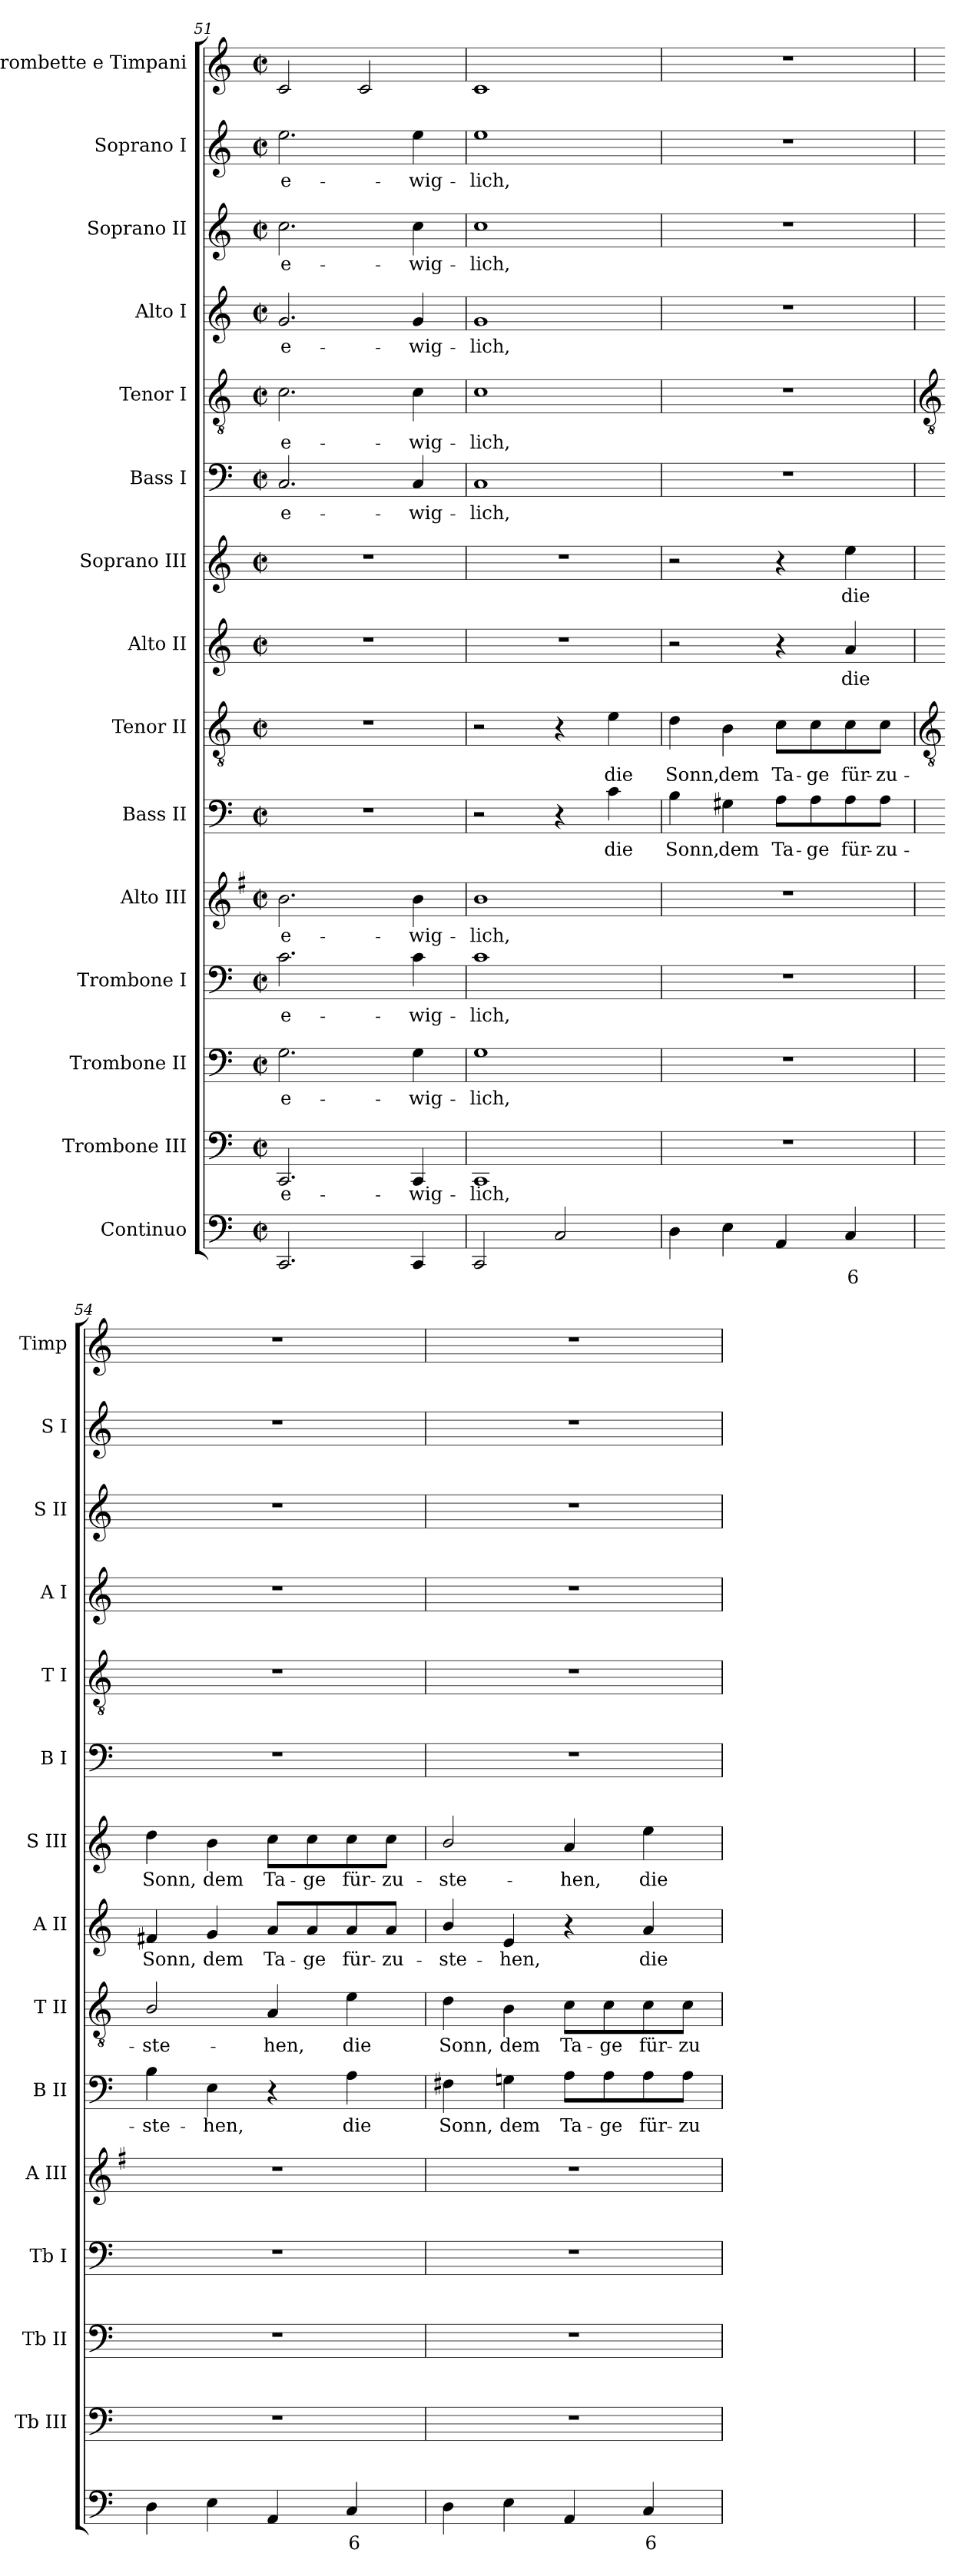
**kern	**text	**kern	**text	**kern	**text	**kern	**text	**kern	**text	**kern	**text	**kern	**text	**kern	**text	**kern	**text	**kern	**text	**kern	**text	**kern	**text	**kern	**text	**kern	**text	**kern
*part15	*part15	*part14	*part14	*part13	*part13	*part12	*part12	*part11	*part11	*part10	*part10	*part9	*part9	*part8	*part8	*part7	*part7	*part6	*part6	*part5	*part5	*part4	*part4	*part3	*part3	*part2	*part2	*part1
*staff15	*staff15	*staff14	*staff14	*staff13	*staff13	*staff12	*staff12	*staff11	*staff11	*staff10	*staff10	*staff9	*staff9	*staff8	*staff8	*staff7	*staff7	*staff6	*staff6	*staff5	*staff5	*staff4	*staff4	*staff3	*staff3	*staff2	*staff2	*staff1
*I"Continuo	*	*I"Trombone III	*	*I"Trombone II	*	*I"Trombone I	*	*I"Alto III	*	*I"Bass II	*	*I"Tenor II	*	*I"Alto II	*	*I"Soprano III	*	*I"Bass I	*	*I"Tenor I	*	*I"Alto I	*	*I"Soprano II	*	*I"Soprano I	*	*I"Trombette  e Timpani
*	*	*I'Tb III	*	*I'Tb II	*	*I'Tb I	*	*I'A III	*	*I'B II	*	*I'T II	*	*I'A II	*	*I'S III	*	*I'B I	*	*I'T I	*	*I'A I	*	*I'S II	*	*I'S I	*	*I'Timp
*clefF4	*	*clefF4	*	*clefF4	*	*clefF4	*	*clefG2	*	*clefF4	*	*clefGv2	*	*clefG2	*	*clefG2	*	*clefF4	*	*clefGv2	*	*clefG2	*	*clefG2	*	*clefG2	*	*clefG2
*	*	*	*	*	*	*	*	*ITrd4c7	*	*	*	*	*	*	*	*	*	*	*	*	*	*	*	*	*	*	*	*
*k[]	*	*k[]	*	*k[]	*	*k[]	*	*k[]	*	*k[]	*	*k[]	*	*k[]	*	*k[]	*	*k[]	*	*k[]	*	*k[]	*	*k[]	*	*k[]	*	*k[]
*C:	*	*C:	*	*C:	*	*C:	*	*C:	*	*C:	*	*C:	*	*C:	*	*C:	*	*C:	*	*C:	*	*C:	*	*C:	*	*C:	*	*C:
*M2/2	*	*M2/2	*	*M2/2	*	*M2/2	*	*M2/2	*	*M2/2	*	*M2/2	*	*M2/2	*	*M2/2	*	*M2/2	*	*M2/2	*	*M2/2	*	*M2/2	*	*M2/2	*	*M2/2
*met(c|)	*	*met(c|)	*	*met(c|)	*	*met(c|)	*	*met(c|)	*	*met(c|)	*	*met(c|)	*	*met(c|)	*	*met(c|)	*	*met(c|)	*	*met(c|)	*	*met(c|)	*	*met(c|)	*	*met(c|)	*	*met(c|)
=51	=51	=51	=51	=51	=51	=51	=51	=51	=51	=51	=51	=51	=51	=51	=51	=51	=51	=51	=51	=51	=51	=51	=51	=51	=51	=51	=51	=51
!	!	!	!LO:LY:b	!	!LO:LY:b	!	!LO:LY:b	!	!LO:LY:b	!	!	!	!	!	!	!	!	!	!LO:LY:b	!	!LO:LY:b	!	!LO:LY:b	!	!LO:LY:b	!	!LO:LY:b	!
2.CC	.	2.CC	e-	2.G	e-	2.c	e-	2.e	e-	1r	.	1r	.	1r	.	1r	.	2.C	e-	2.c	e-	2.g	e-	2.cc	e-	2.ee	e-	2c
.	.	.	.	.	.	.	.	.	.	.	.	.	.	.	.	.	.	.	.	.	.	.	.	.	.	.	.	2c
!	!	!	!LO:LY:b	!	!LO:LY:b	!	!LO:LY:b	!	!LO:LY:b	!	!	!	!	!	!	!	!	!	!LO:LY:b	!	!LO:LY:b	!	!LO:LY:b	!	!LO:LY:b	!	!LO:LY:b	!
4CC	.	4CC	-wig-	4G	-wig-	4c	-wig-	4e	-wig-	.	.	.	.	.	.	.	.	4C	-wig-	4c	-wig-	4g	-wig-	4cc	-wig-	4ee	-wig-	.
=52	=52	=52	=52	=52	=52	=52	=52	=52	=52	=52	=52	=52	=52	=52	=52	=52	=52	=52	=52	=52	=52	=52	=52	=52	=52	=52	=52	=52
!	!	!	!LO:LY:b	!	!LO:LY:b	!	!LO:LY:b	!	!LO:LY:b	!	!	!	!	!	!	!	!	!	!LO:LY:b	!	!LO:LY:b	!	!LO:LY:b	!	!LO:LY:b	!	!LO:LY:b	!
2CC	.	1CC	-lich,	1G	-lich,	1c	-lich,	1e	-lich,	2r	.	2r	.	1r	.	1r	.	1C	-lich,	1c	-lich,	1g	-lich,	1cc	-lich,	1ee	-lich,	1c
2C	.	.	.	.	.	.	.	.	.	4r	.	4r	.	.	.	.	.	.	.	.	.	.	.	.	.	.	.	.
!	!	!	!	!	!	!	!	!	!	!	!LO:LY:b	!	!LO:LY:b	!	!	!	!	!	!	!	!	!	!	!	!	!	!	!
.	.	.	.	.	.	.	.	.	.	4c	die	4e	die	.	.	.	.	.	.	.	.	.	.	.	.	.	.	.
=53	=53	=53	=53	=53	=53	=53	=53	=53	=53	=53	=53	=53	=53	=53	=53	=53	=53	=53	=53	=53	=53	=53	=53	=53	=53	=53	=53	=53
!	!	!	!	!	!	!	!	!	!	!	!LO:LY:b	!	!LO:LY:b	!	!	!	!	!	!	!	!	!	!	!	!	!	!	!
4D	.	1r	.	1r	.	1r	.	1r	.	4B	Sonn,	4d	Sonn,	2r	.	2r	.	1r	.	1r	.	1r	.	1r	.	1r	.	1r
!	!	!	!	!	!	!	!	!	!	!	!LO:LY:b	!	!LO:LY:b	!	!	!	!	!	!	!	!	!	!	!	!	!	!	!
4E	.	.	.	.	.	.	.	.	.	4G#X	dem	4B	dem	.	.	.	.	.	.	.	.	.	.	.	.	.	.	.
!	!	!	!	!	!	!	!	!	!	!	!LO:LY:b	!	!LO:LY:b	!	!	!	!	!	!	!	!	!	!	!	!	!	!	!
4AA	.	.	.	.	.	.	.	.	.	8A\L	Ta-	8c\L	Ta-	4r	.	4r	.	.	.	.	.	.	.	.	.	.	.	.
!	!	!	!	!	!	!	!	!	!	!	!LO:LY:b	!	!LO:LY:b	!	!	!	!	!	!	!	!	!	!	!	!	!	!	!
.	.	.	.	.	.	.	.	.	.	8A\	-ge	8c\	-ge	.	.	.	.	.	.	.	.	.	.	.	.	.	.	.
!	!LO:LY:b	!	!	!	!	!	!	!	!	!	!LO:LY:b	!	!LO:LY:b	!	!LO:LY:b	!	!LO:LY:b	!	!	!	!	!	!	!	!	!	!	!
4C	6	.	.	.	.	.	.	.	.	8A\	für-	8c\	für-	4a	die	4ee	die	.	.	.	.	.	.	.	.	.	.	.
!	!	!	!	!	!	!	!	!	!	!	!LO:LY:b	!	!LO:LY:b	!	!	!	!	!	!	!	!	!	!	!	!	!	!	!
.	.	.	.	.	.	.	.	.	.	8A\J	-zu-	8c\J	-zu-	.	.	.	.	.	.	.	.	.	.	.	.	.	.	.
!!LO:LB:g=z
=54	=54	=54	=54	=54	=54	=54	=54	=54	=54	=54	=54	=54	=54	=54	=54	=54	=54	=54	=54	=54	=54	=54	=54	=54	=54	=54	=54	=54
*	*	*	*	*	*	*	*	*	*	*	*	*clefGv2	*	*	*	*	*	*	*	*clefGv2	*	*	*	*	*	*	*	*
!	!	!	!	!	!	!	!	!	!	!	!LO:LY:b	!	!LO:LY:b	!	!LO:LY:b	!	!LO:LY:b	!	!	!	!	!	!	!	!	!	!	!
4D	.	1r	.	1r	.	1r	.	1r	.	4B	-ste-	2B/	-ste-	4f#X	Sonn,	4dd	Sonn,	1r	.	1r	.	1r	.	1r	.	1r	.	1r
!	!	!	!	!	!	!	!	!	!	!	!LO:LY:b	!	!	!	!LO:LY:b	!	!LO:LY:b	!	!	!	!	!	!	!	!	!	!	!
4E	.	.	.	.	.	.	.	.	.	4E	-hen,	.	.	4g	dem	4b	dem	.	.	.	.	.	.	.	.	.	.	.
!	!	!	!	!	!	!	!	!	!	!	!	!	!LO:LY:b	!	!LO:LY:b	!	!LO:LY:b	!	!	!	!	!	!	!	!	!	!	!
4AA	.	.	.	.	.	.	.	.	.	4r	.	4A	-hen,	8a/L	Ta-	8cc\L	Ta-	.	.	.	.	.	.	.	.	.	.	.
!	!	!	!	!	!	!	!	!	!	!	!	!	!	!	!LO:LY:b	!	!LO:LY:b	!	!	!	!	!	!	!	!	!	!	!
.	.	.	.	.	.	.	.	.	.	.	.	.	.	8a/	-ge	8cc\	-ge	.	.	.	.	.	.	.	.	.	.	.
!	!LO:LY:b	!	!	!	!	!	!	!	!	!	!LO:LY:b	!	!LO:LY:b	!	!LO:LY:b	!	!LO:LY:b	!	!	!	!	!	!	!	!	!	!	!
4C	6	.	.	.	.	.	.	.	.	4A	die	4e	die	8a/	für-	8cc\	für-	.	.	.	.	.	.	.	.	.	.	.
!	!	!	!	!	!	!	!	!	!	!	!	!	!	!	!LO:LY:b	!	!LO:LY:b	!	!	!	!	!	!	!	!	!	!	!
.	.	.	.	.	.	.	.	.	.	.	.	.	.	8a/J	-zu-	8cc\J	-zu-	.	.	.	.	.	.	.	.	.	.	.
=55	=55	=55	=55	=55	=55	=55	=55	=55	=55	=55	=55	=55	=55	=55	=55	=55	=55	=55	=55	=55	=55	=55	=55	=55	=55	=55	=55	=55
!	!	!	!	!	!	!	!	!	!	!	!LO:LY:b	!	!LO:LY:b	!	!LO:LY:b	!	!LO:LY:b	!	!	!	!	!	!	!	!	!	!	!
4D	.	1r	.	1r	.	1r	.	1r	.	4F#X	Sonn,	4d	Sonn,	4b/	-ste-	2b/	-ste-	1r	.	1r	.	1r	.	1r	.	1r	.	1r
!	!	!	!	!	!	!	!	!	!	!	!LO:LY:b	!	!LO:LY:b	!	!LO:LY:b	!	!	!	!	!	!	!	!	!	!	!	!	!
4E	.	.	.	.	.	.	.	.	.	4Gn	dem	4B	dem	4e	-hen,	.	.	.	.	.	.	.	.	.	.	.	.	.
!	!	!	!	!	!	!	!	!	!	!	!LO:LY:b	!	!LO:LY:b	!	!	!	!LO:LY:b	!	!	!	!	!	!	!	!	!	!	!
4AA	.	.	.	.	.	.	.	.	.	8A\L	Ta-	8c\L	Ta-	4r	.	4a	-hen,	.	.	.	.	.	.	.	.	.	.	.
!	!	!	!	!	!	!	!	!	!	!	!LO:LY:b	!	!LO:LY:b	!	!	!	!	!	!	!	!	!	!	!	!	!	!	!
.	.	.	.	.	.	.	.	.	.	8A\	-ge	8c\	-ge	.	.	.	.	.	.	.	.	.	.	.	.	.	.	.
!	!LO:LY:b	!	!	!	!	!	!	!	!	!	!LO:LY:b	!	!LO:LY:b	!	!LO:LY:b	!	!LO:LY:b	!	!	!	!	!	!	!	!	!	!	!
4C	6	.	.	.	.	.	.	.	.	8A\	für-	8c\	für-	4a	die	4ee	die	.	.	.	.	.	.	.	.	.	.	.
!	!	!	!	!	!	!	!	!	!	!	!LO:LY:b	!	!LO:LY:b	!	!	!	!	!	!	!	!	!	!	!	!	!	!	!
.	.	.	.	.	.	.	.	.	.	8A\J	-zu-	8c\J	-zu-	.	.	.	.	.	.	.	.	.	.	.	.	.	.	.
=	=	=	=	=	=	=	=	=	=	=	=	=	=	=	=	=	=	=	=	=	=	=	=	=	=	=	=	=
*-	*-	*-	*-	*-	*-	*-	*-	*-	*-	*-	*-	*-	*-	*-	*-	*-	*-	*-	*-	*-	*-	*-	*-	*-	*-	*-	*-	*-
